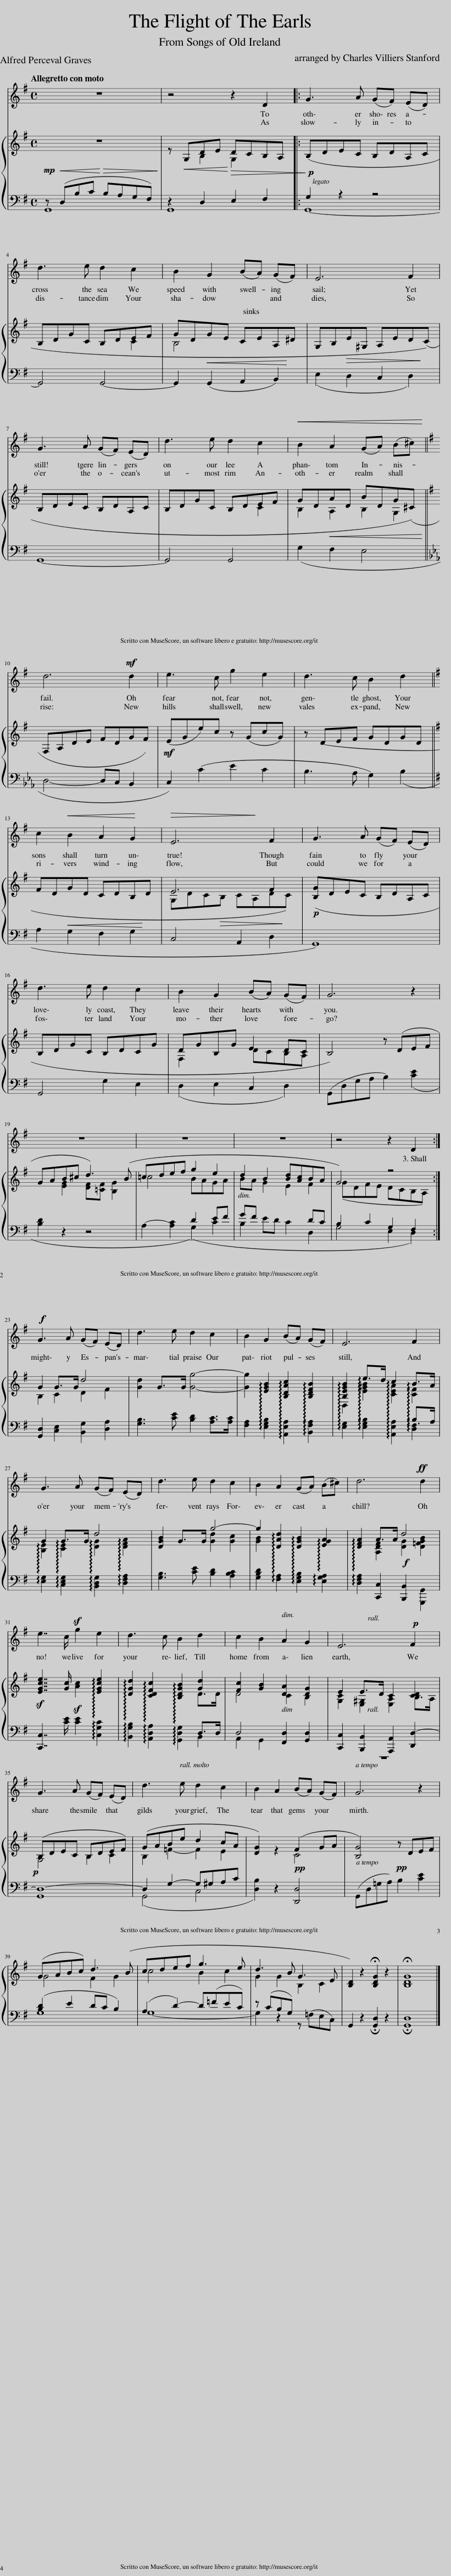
X:1
%%score 1 { ( 2 5 ) | ( 3 4 ) }
L:1/8
Q:1/4=100
M:4/4
I:linebreak $
K:G
V:1 treble
V:2 treble
V:5 treble
V:3 bass
V:4 bass
V:1
 z8 | z4 z2 D2 |: G3 A (GF) (ED) |$ d3 e d2 c2 | B2 G2 (BA) (GF) | %5
 E6 F2 |$ G3 A (GF) (ED) | d3 e d2 c2 |!<(! B2 A2 (GA) (B^c)!<)! ||$ d6!mf! d2 | %10
 e3 c g2 e2 | d3 c B2 d2 ||$ c2!<(! B2 A2 G2!<)! |!>(! E6 F2!>)! | G3 A (GF) (ED) |$ %15
 d3 e d2 c2 | B2 G2 (BA) (GF) | G6 z2 |$ z8 | z8 | %20
 z8 | z4 z2 D2 :|$!f! G3 A (GF) (ED) | d3 e d2 c2 | B2 G2 (BA) (GF) | %25
 E6 F2 |$ G3 A (GF) (ED) | d3 e d2 c2 | B2 A2 (GA) (B^c) | d6!ff! d2 |$ %30
 e7/2 c/ g2 e2 | d3 c B2 d2 | c2 B2 A2 G2 |[Q:1/4=90] E6!p! F2 |$ G3 A (GF) (ED) | %35
 d3[Q:1/4=80] e d2 c2 | B2 A2 (BA) (GF) |[Q:1/4=100] G6 z2 |$ z8 | z8 | %40
 z8 | z8 | z8 |] %43
V:2
 z8 | z!<(! G,DE!<)!!>(! DCB,A,!>)! |:!p! (B,DEC B,DA,C |$ B,DGC B,DEF | GD!<(!GE CEA,!<)!^D | %5
 G,B,!>(!E^G, A,ED!>)!(C) |$ B,DEC B,DA,C | B,DGC B,DEF | GDAD BDG(^C) ||$[K:Eb] ^F,=A,D=E ^FDGF) | %10
!mf! (=EG=e)c z (GcG) | z D=E^F GDGD ||$[K:G] FD!<(!GD CDB,!<)!D | E6 F2 |!p! ([B,G]DEC B,DA,C |$ %15
 B,DGC B,DCG | DGB,G E2 DC | B,4) z (DEF |$ GAB^c d3) (B | =cdef g2 e2 | %20
 d2 B2 [Bd][Ac]BA | G4) z4 :|$ G2 G>G d4 | [Gd]2 G>G [Gg]4- | [Gg]2 !arpeggio![EGB]2 !arpeggio![B,DAc]2 !arpeggio![B,DFB]2 | %25
 !arpeggio![B,EGB]2 !arpeggio!e>d !arpeggio!c2 !arpeggio!B>A |$ G2 !arpeggio!G>G d4 | [DGB]2 G>G g4- | g2 !arpeggio![DAd]2 !arpeggio![DGB]2 !arpeggio![EGA]2 | !arpeggio![DFA]2 A>A!f! d4 |$ %30
 [EGce]7/2 [Gc]/ [Ac]2 !arpeggio![EGce]2 | !arpeggio![DGd]2 !arpeggio![CDFc]2 !arpeggio![B,DGB]2 [Gd]2 | [Fc]2 [GB]2 [DA]2 [DG]2 | E2 E>D C2 [CD]2 |$!p! (B,DEC B,DEF) | %35
 (GABe d2 cA | [DG]2) z2 (F2 GA | [B,G]4)!pp! z DEF |$ (GABc) d3 (B | cdef g3 e | %40
 d3 B G3 E | [B,D]2) z2 !fermata![B,DG]2 z2 | !fermata![B,DG]8 |] %43
V:3
!mp! z!<(! (D,B,C!<)!!>(! B,A,G,F,)!>)! | z2 D,2 E,2 F,2 |: G,2 z2 z4 |$ G,,4 G,,4- | G,,2 (G,,2 A,,2 B,,2) | %5
 (E,2 D,2 C,2 D,2) |$ G,,8- | G,,4 G,,4 | (G,2!<(! F,2 E,4!<)! ||$[K:Eb] D,4- D,C, B,,2 | %10
 C,2) (C2 E2 C2 | B,3 A, G,2) (B,2 ||$[K:G] A,2 G,2 F,2 G,2 | C,4 A,,2 D,2 | G,,8) |$ %15
 G,,4 G,2 E,2 | (D,2 E,2 C,2 D,2) | (G,,D,G,A, B,2) [CE]2 |$ [B,D]2 z2 z4 | A,2- [A,C]2 D2 EF | %20
 GF ED C2 DC | B,2 C2 G,2 F,2 :|$ [G,,D,]2 [C,E,]2 [B,,G,]2 [D,A,]2 | [G,B,]3 [CE] [B,D]2 [A,C]>[A,C] | [F,A,]2 !arpeggio![E,G,B,]2 !arpeggio![A,,E,A,]2 !arpeggio![B,,F,A,]2 | %25
 !arpeggio![E,G,]2 !arpeggio![E,G,B,]2 !arpeggio![A,,E,A,]2 !arpeggio![D,F,]2 |$ !arpeggio![E,G,]2 !arpeggio![C,E,G,]2 !arpeggio![B,,D,G,]2 !arpeggio![D,F,A,]2 | [G,B,]3 [CE] [B,D]2 [A,B,C]2 | [G,B,D]2 !arpeggio![F,A,]2 !arpeggio![E,G,B,]2 !arpeggio![E,G,A,]2 | !arpeggio![D,F,A,]2 [C,,C,]2 [B,,,B,,]2 [G,,,G,,]2 |$ %30
 [C,,C,]7/2 [CE]/ [CE]2 !arpeggio![C,G,C]2 | !arpeggio![B,,G,B,]2 !arpeggio![A,,D,A,]2 !arpeggio![G,,D,G,]2 D,>D, | D,4 [F,,D,]2 [G,,D,]2 | [C,,C,]2 [B,,,B,,]2 [A,,,A,,]2 [D,,D,-]2 |$ [G,,D,-]8 | %35
 D,2 G,2- G,^G,A,C | [D,B,]2 z2!pp! [D,,D,]4 | (G,,D,=G,A,) B,2 [CE]2 |$ ([B,D]2 E2 DC B,2) | (A,2 D2-) D(=FEC) | %40
 z (CB,G,) z (=F,E,C,) | G,,2 z2 !fermata![G,,D,]2 z2 | !fermata![G,,D,]8 |] %43
V:4
 G,,8 | G,,8 |: G,,8- |$ x8 | x8 | %5
 x8 |$ x8 | x8 | x8 ||$[K:Eb] x8 | %10
 x8 | x8 ||$[K:G] x8 | x8 | x8 |$ %15
 x8 | x8 | x8 |$ x8 | x4 (G,2 C2 | %20
 B,2 x4 D,2 | G,4 E,2 D,2) :|$ x8 | x8 | x8 | %25
 x6 !arpeggio!B,>A, |$ x8 | x8 | x8 | x8 |$ %30
 x8 | x6 B,,2 | A,,2 G,,2 x4 | z8 |$ x8 | %35
 G,,4 C,4 | x8 | x8 |$ G,8 | G,8- | %40
 G,2 z2 x4 | x8 | x8 |] %43
V:5
 x8 | x2 B,2 G,2 x2 |: x8 |$ x6 C2 | B,4 x4 | %5
 x8 |$ x8 | x6 C2 | B,2 A,2 B,2 G,2 ||$[K:Eb] x8 | %10
 x8 | x8 ||$[K:G] x8 | G,DC!>(!B, CA,D!>)!C | x8 |$ %15
 x8 | F,2 x2 DCB,A, | x8 |$ x2 [EG]2 [DF][=CF] [B,G]2 | c4 BAGA | %20
 BA G2 E2 F2 | (GDFE DCB,A,) :|$ B,2 C2 D2 F2 | x8 | x8 | %25
 D,2 !arpeggio![E^GB]2 !arpeggio![CEA]2 !arpeggio![CF]2 |$ !arpeggio![B,E]2 !arpeggio![CE]2 !arpeggio![DG]2 !arpeggio![DFA]2 | x4 [Gd]2 [Gc]2 | [GB]2 x6 | x2 [A,DF]2 [DG]2 [D=FGB]2 |$ %30
 x8 | x6 D>D | D4 C2 B,2 | [G,C]2 [E,^G,]2 [E,A,]2 B,>A, |$ G,4 B,2 C2 | %35
 B,2 =F2- F2 E2 | x4 C4 | x8 |$ G4 F2 G2 | c4 B2 c2 | %40
 G2 G2 B,2 C2 | x8 | x8 |] %43
